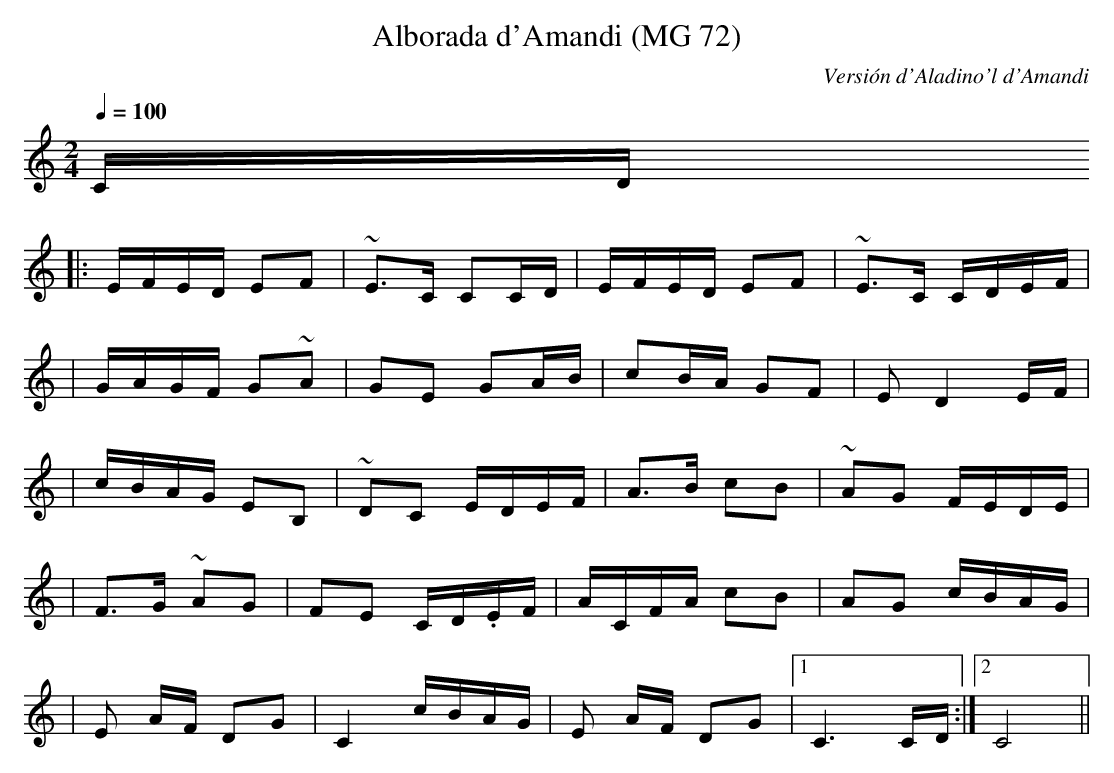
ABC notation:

X:1
T:Alborada d'Amandi (MG 72)
C:Versión d'Aladino'l d'Amandi
M:2/4
L:1/8
Q:1/4=100
E:Comp.
K:C
C/D/
|: E/F/E/D/ EF|~E>C CC/D/|E/F/E/D/ EF|~E>C C/D/E/F/|
|G/A/G/F/ G~A|GE GA/B/|cB/A/ GF|E D2 E/F/|
|c/B/A/G/ EB,|~DC E/D/E/F/|A>B cB|~AG F/E/D/E/|
|F>G ~AG|FE C/D/.E/F/|A/C/F/A/ cB|AG c/B/A/G/|
|E A/F/ DG|C2 c/B/A/G/|E A/F/ DG|[1 C3 C/D/ :|[2 C4||
